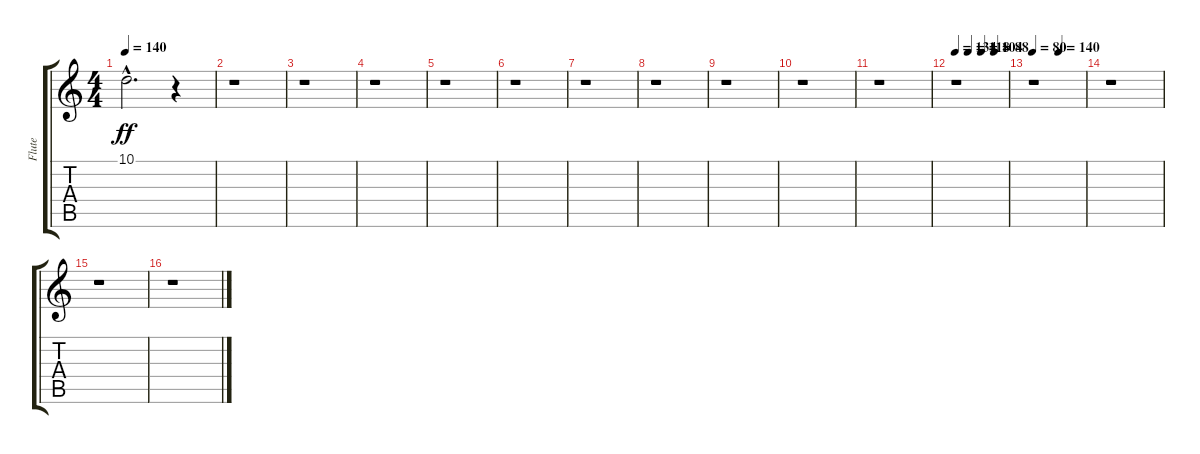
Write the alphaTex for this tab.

\track ("Flute" "Flute") {instrument flute}
\staff {score tabs}
\tuning (E4 B3 G3 D3 A2 E2) {hide}
\ts (4 4)
\tempo 140
\clef g2
\ks c
10.1{hac}.2{d dy ff} r.4 |
r.1 |
r.1 |
r.1 |
r.1 |
r.1 |
r.1 |
r.1 |
r.1 |
r.1 |
r.1 |
\tempo 134
\tempo (118 0.25)
\tempo (104 0.5)
\tempo (88 0.75)
r.1 |
\tempo 80
\tempo (140 0.5)
r.1 |
r.1 |
r.1 |
r.1
